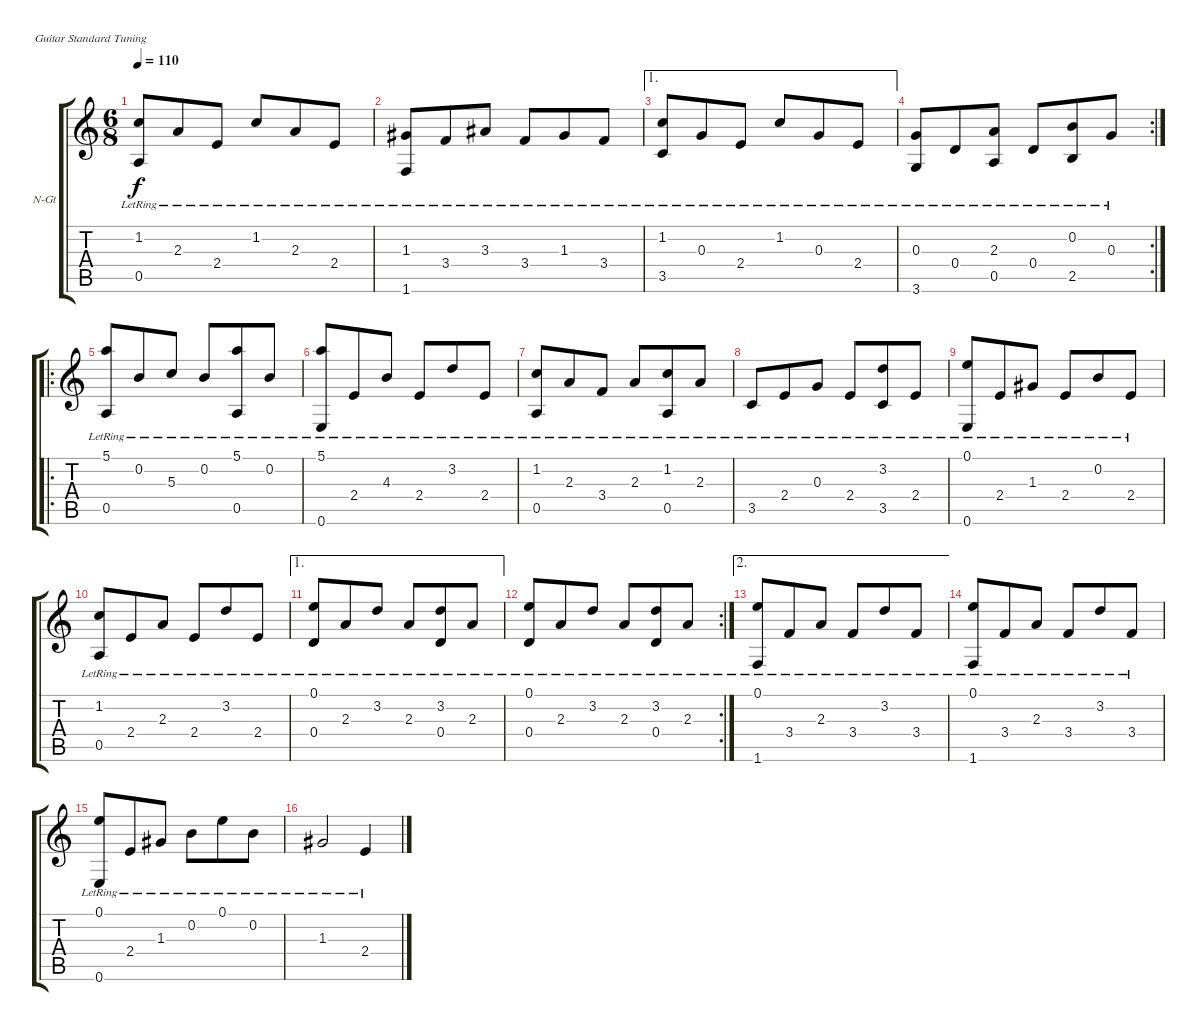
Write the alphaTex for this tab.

\defaultSystemsLayout 4
\bracketExtendMode groupsimilarinstruments
\firstSystemTrackNameOrientation horizontal
\otherSystemsTrackNameOrientation horizontal
\track ("Nylon Guitar" "N-Gt") {instrument acousticguitarnylon}
\staff {score tabs}
\tuning (E4 B3 G3 D3 A2 E2)
\ts (6 8)
\tempo 110
\clef g2
\ks c
(1.2{lr} 0.5{lr}).8{dy f} 2.3{lr}.8 2.4{lr}.8 1.2{lr}.8 2.3{lr}.8 2.4{lr}.8 |
(1.6{lr} 1.3{lr}).8 3.4{lr}.8 3.3{lr}.8 3.4{lr}.8 1.3{lr}.8 3.4{lr}.8 |
\ae 1
(3.5{lr} 1.2{lr}).8 0.3{lr}.8 2.4{lr}.8 1.2{lr}.8 0.3{lr}.8 2.4{lr}.8 |
\rc 2
(3.6{lr} 0.3{lr}).8 0.4{lr}.8 (2.3{lr} 0.5{lr}).8 0.4{lr}.8 (2.5{lr} 0.2{lr}).8 0.3{lr}.8 |
\ro
(5.1{lr} 0.5{lr}).8 0.2{lr}.8 5.3{lr}.8 0.2{lr}.8 (0.5{lr} 5.1{lr}).8 0.2{lr}.8 |
(5.1{lr} 0.6{lr}).8 2.4{lr}.8 4.3{lr}.8 2.4{lr}.8 3.2{lr}.8 2.4{lr}.8 |
(0.5{lr} 1.2{lr}).8 2.3{lr}.8 3.4{lr}.8 2.3{lr}.8 (1.2{lr} 0.5{lr}).8 2.3{lr}.8 |
3.5{lr}.8 2.4{lr}.8 0.3{lr}.8 2.4{lr}.8 (3.2{lr} 3.5{lr}).8 2.4{lr}.8 |
(0.1{lr} 0.6{lr}).8 2.4{lr}.8 1.3{lr}.8 2.4{lr}.8 0.2{lr}.8 2.4{lr}.8 |
(1.2{lr} 0.5{lr}).8 2.4{lr}.8 2.3{lr}.8 2.4{lr}.8 3.2{lr}.8 2.4{lr}.8 |
\ae 1
(0.4{lr} 0.1{lr}).8 2.3{lr}.8 3.2{lr}.8 2.3{lr}.8 (3.2{lr} 0.4{lr}).8 2.3{lr}.8 |
\rc 2
(0.4{lr} 0.1{lr}).8 2.3{lr}.8 3.2{lr}.8 2.3{lr}.8 (3.2{lr} 0.4{lr}).8 2.3{lr}.8 |
\ae 2
(1.6{lr} 0.1{lr}).8 3.4{lr}.8 2.3{lr}.8 3.4{lr}.8 3.2{lr}.8 3.4{lr}.8 |
(0.1{lr} 1.6{lr}).8 3.4{lr}.8 2.3{lr}.8 3.4{lr}.8 3.2{lr}.8 3.4{lr}.8 |
(0.6{lr} 0.1{lr}).8 2.4{lr}.8 1.3{lr}.8 0.2{lr}.8 0.1{lr}.8 0.2{lr}.8 |
1.3{lr}.2 2.4{lr}.4
